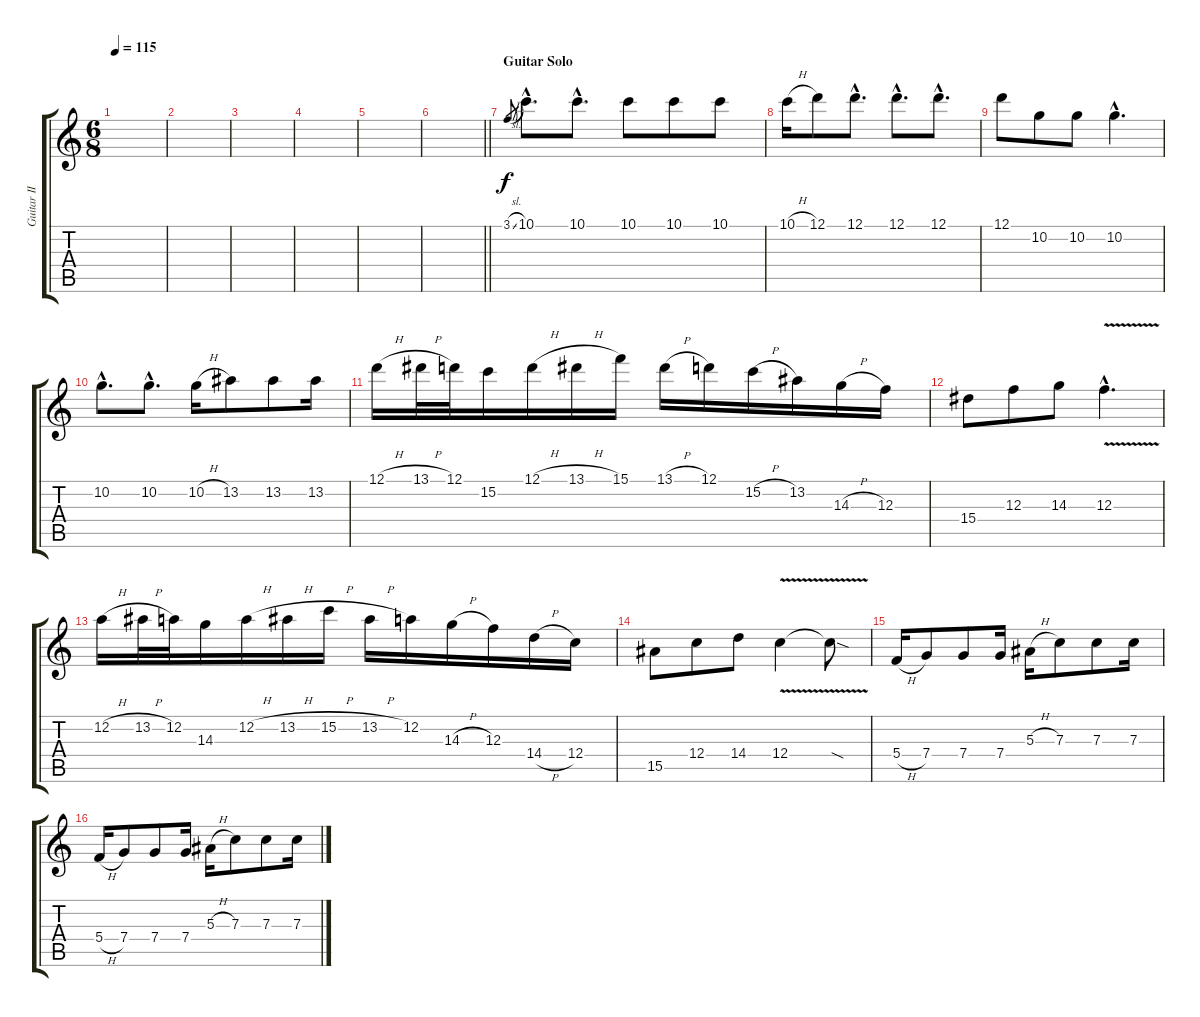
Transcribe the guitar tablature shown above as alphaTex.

\track ("Guitar II" "Guitar II") {instrument electricguitarclean}
\staff {score tabs}
\tuning (D4 A3 F3 C3 G2 C2) {hide}
\ts (6 8)
\tempo 115
\clef g2
\ks c
|
|
|
|
|
\barLineRight lightlight
|
\section ("" "Guitar Solo")
3.1{sl}.8{gr} 10.1{hac}.8{d} 10.1{hac}.8{d} 10.1.8 10.1.8 10.1.8 |
10.1{h}.16 12.1.8 12.1{hac}.8{d} 12.1{hac}.8{d} 12.1{hac}.8{d} |
12.1.8 10.2.8 10.2.8 10.2{hac}.4{d} |
10.2{hac}.8{d} 10.2{hac}.8{d} 10.2{h}.16 13.2.8 13.2.8 13.2.16 |
12.1{h}.16 13.1{h}.32 12.1.32 15.2.16 12.1{h}.16 13.1{h}.16 15.1.16 13.1{h}.16 12.1.16 15.2{h}.16 13.2.16 14.3{h}.16 12.3.16 |
15.4.8 12.3.8 14.3.8 12.3{v hac}.4{d} |
12.2{h}.16 13.2{h}.32 12.2.32 14.3.16 12.2{h}.16 13.2{h}.16 15.2{h}.16 13.2{h}.16 12.2.16 14.3{h}.16 12.3.16 14.4{h}.16 12.4.16 |
15.5.8 12.4.8 14.4.8 12.4{v}.4 12.4{sod t}.8 |
5.4{h}.16 7.4.8 7.4.8 7.4.16 5.3{h}.16 7.3.8 7.3.8 7.3.16 |
5.4{h}.16 7.4.8 7.4.8 7.4.16 5.3{h}.16 7.3.8 7.3.8 7.3.16
